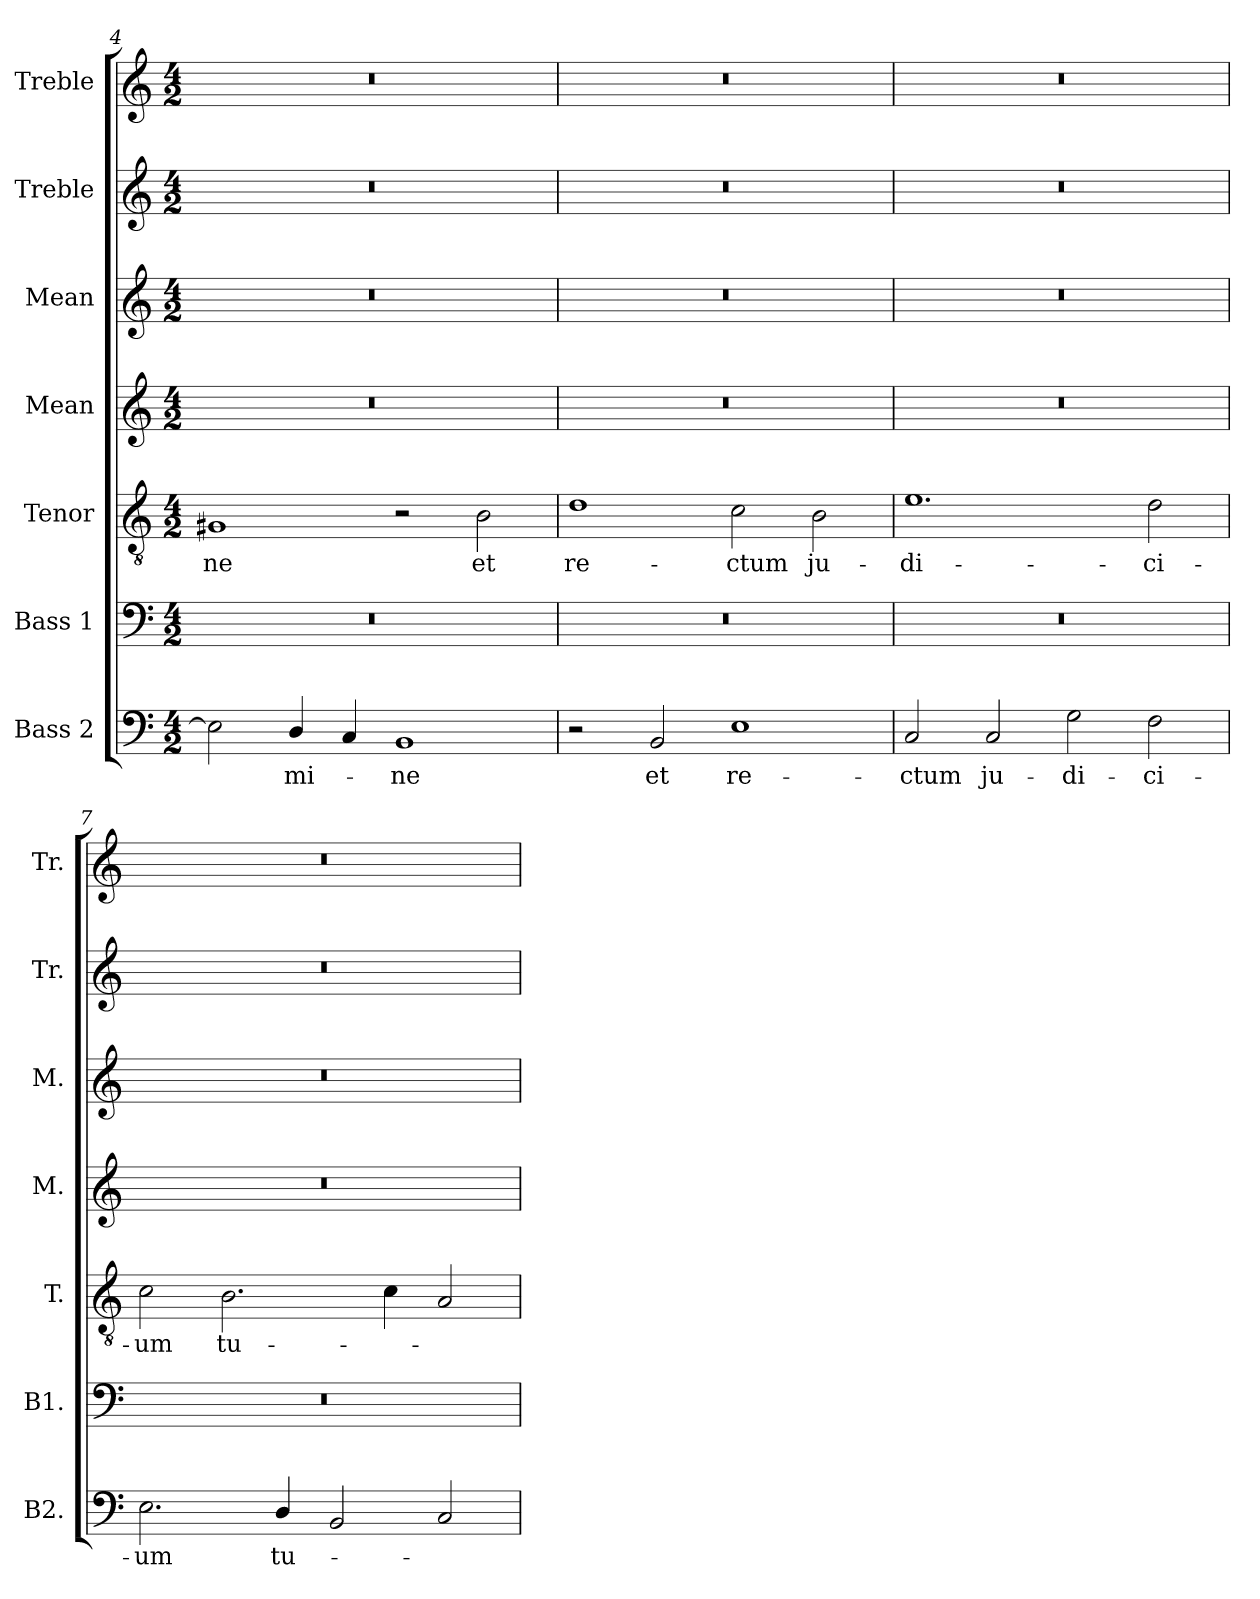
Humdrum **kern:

**kern	**text	**kern	**kern	**text	**kern	**kern	**kern	**kern
*part7	*part7	*part6	*part5	*part5	*part4	*part3	*part2	*part1
*staff7	*staff7	*staff6	*staff5	*staff5	*staff4	*staff3	*staff2	*staff1
*I"Bass 2	*	*I"Bass 1	*I"Tenor	*	*I"Mean	*I"Mean	*I"Treble	*I"Treble
*I'B2.	*	*I'B1.	*I'T.	*	*I'M.	*I'M.	*I'Tr.	*I'Tr.
*clefF4	*	*clefF4	*clefGv2	*	*clefG2	*clefG2	*clefG2	*clefG2
*	*	*	*ITrd7c12	*	*	*	*	*
*k[]	*	*k[]	*k[]	*	*k[]	*k[]	*k[]	*k[]
*C:	*	*C:	*C:	*	*C:	*C:	*C:	*C:
*M4/2	*	*M4/2	*M4/2	*	*M4/2	*M4/2	*M4/2	*M4/2
=4	=4	=4	=4	=4	=4	=4	=4	=4
!	!	!LO:N:vis=1	!	!	!	!	!	!
!	!	!	!	!LO:LY:b:color=#000000	!LO:N:vis=1	!LO:N:vis=1	!LO:N:vis=1	!LO:N:vis=1
2Ei\]	.	0r	1GG#Xi	-ne	0r	0r	0r	0r
!	!LO:LY:b:color=#000000	!	!	!	!	!	!	!
4Di/	-mi-	.	.	.	.	.	.	.
4Ci/	.	.	.	.	.	.	.	.
!	!LO:LY:b:color=#000000	!	!	!	!	!	!	!
1BBi	-ne	.	2r	.	.	.	.	.
!	!	!	!	!LO:LY:b:color=#000000	!	!	!	!
.	.	.	2BBi\	et	.	.	.	.
=5	=5	=5	=5	=5	=5	=5	=5	=5
!	!	!LO:N:vis=1	!	!	!	!	!	!
!	!	!	!	!LO:LY:b:color=#000000	!LO:N:vis=1	!LO:N:vis=1	!LO:N:vis=1	!LO:N:vis=1
2r	.	0r	1Di	re-	0r	0r	0r	0r
!	!LO:LY:b:color=#000000	!	!	!	!	!	!	!
2BBi/	et	.	.	.	.	.	.	.
!	!LO:LY:b:color=#000000	!	!	!	!	!	!	!
!	!	!	!	!LO:LY:b:color=#000000	!	!	!	!
1Ei	re-	.	2Ci\	-ctum	.	.	.	.
!	!	!	!	!LO:LY:b:color=#000000	!	!	!	!
.	.	.	2BBi\	ju-	.	.	.	.
!!LO:LB:g=z
=6	=6	=6	=6	=6	=6	=6	=6	=6
!	!LO:LY:b:color=#000000	!LO:N:vis=1	!	!	!	!	!	!
!	!	!	!	!LO:LY:b:color=#000000	!LO:N:vis=1	!LO:N:vis=1	!LO:N:vis=1	!LO:N:vis=1
2Ci/	-ctum	0r	1.Ei	-di-	0r	0r	0r	0r
!	!LO:LY:b:color=#000000	!	!	!	!	!	!	!
2Ci/	ju-	.	.	.	.	.	.	.
!	!LO:LY:b:color=#000000	!	!	!	!	!	!	!
2Gi\	-di-	.	.	.	.	.	.	.
!	!LO:LY:b:color=#000000	!	!	!	!	!	!	!
!	!	!	!	!LO:LY:b:color=#000000	!	!	!	!
2Fi\	-ci-	.	2Di\	-ci-	.	.	.	.
=7	=7	=7	=7	=7	=7	=7	=7	=7
!	!LO:LY:b:color=#000000	!LO:N:vis=1	!	!	!	!	!	!
!	!	!	!	!LO:LY:b:color=#000000	!LO:N:vis=1	!LO:N:vis=1	!LO:N:vis=1	!LO:N:vis=1
2.Ei\	-um	0r	2Ci\	-um	0r	0r	0r	0r
!	!	!	!	!LO:LY:b:color=#000000	!	!	!	!
.	.	.	2.BBi\	tu-	.	.	.	.
!	!LO:LY:b:color=#000000	!	!	!	!	!	!	!
4Di/	tu-	.	.	.	.	.	.	.
2BBi/	.	.	.	.	.	.	.	.
.	.	.	4Ci\	.	.	.	.	.
2Ci/	.	.	2AAi/	.	.	.	.	.
=	=	=	=	=	=	=	=	=
*-	*-	*-	*-	*-	*-	*-	*-	*-
